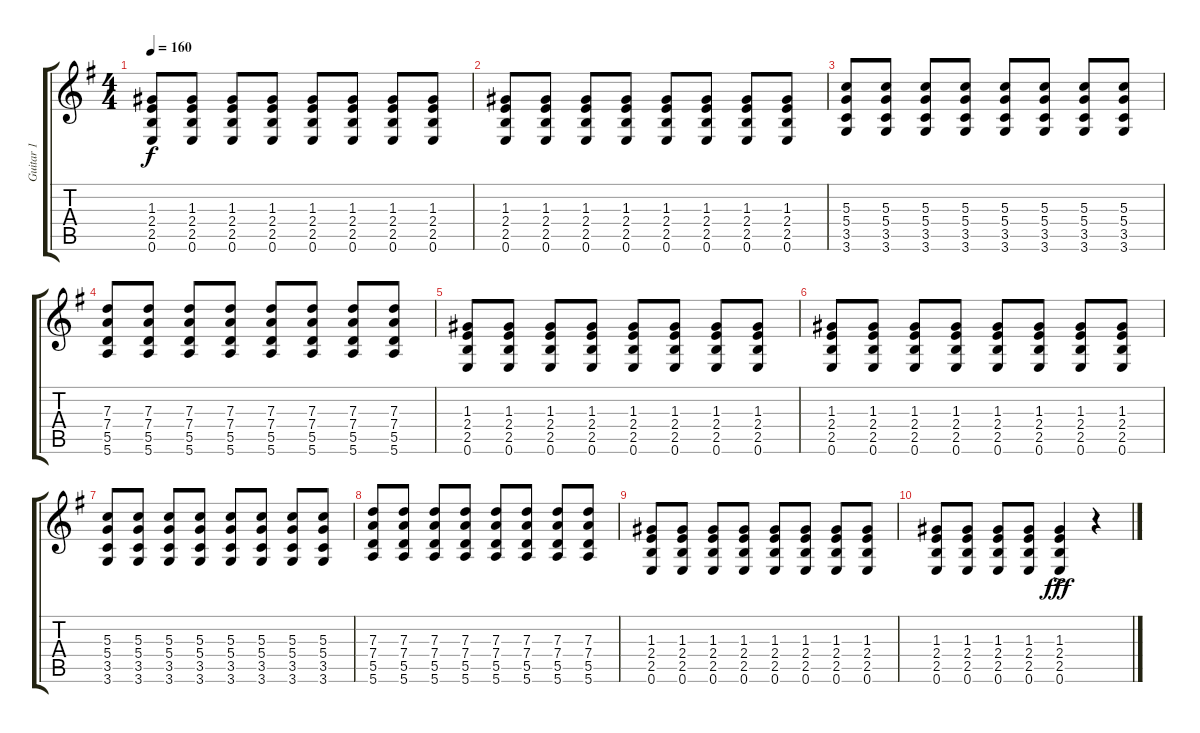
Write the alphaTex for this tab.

\track ("Guitar 1" "Guitar 1") {instrument overdrivenguitar}
\staff {score tabs}
\tuning (E4 B3 G3 D3 A2 E2) {hide}
\ts (4 4)
\tempo 160
\clef g2
\ks g
(1.3 2.4 2.5 0.6).8{dy f} (1.3 2.4 2.5 0.6).8 (1.3 2.4 2.5 0.6).8 (1.3 2.4 2.5 0.6).8 (1.3 2.4 2.5 0.6).8 (1.3 2.4 2.5 0.6).8 (1.3 2.4 2.5 0.6).8 (1.3 2.4 2.5 0.6).8 |
(1.3 2.4 2.5 0.6).8 (1.3 2.4 2.5 0.6).8 (1.3 2.4 2.5 0.6).8 (1.3 2.4 2.5 0.6).8 (1.3 2.4 2.5 0.6).8 (1.3 2.4 2.5 0.6).8 (1.3 2.4 2.5 0.6).8 (1.3 2.4 2.5 0.6).8 |
(5.3 5.4 3.5 3.6).8 (5.3 5.4 3.5 3.6).8 (5.3 5.4 3.5 3.6).8 (5.3 5.4 3.5 3.6).8 (5.3 5.4 3.5 3.6).8 (5.3 5.4 3.5 3.6).8 (5.3 5.4 3.5 3.6).8 (5.3 5.4 3.5 3.6).8 |
(7.3 7.4 5.5 5.6).8 (7.3 7.4 5.5 5.6).8 (7.3 7.4 5.5 5.6).8 (7.3 7.4 5.5 5.6).8 (7.3 7.4 5.5 5.6).8 (7.3 7.4 5.5 5.6).8 (7.3 7.4 5.5 5.6).8 (7.3 7.4 5.5 5.6).8 |
(1.3 2.4 2.5 0.6).8 (1.3 2.4 2.5 0.6).8 (1.3 2.4 2.5 0.6).8 (1.3 2.4 2.5 0.6).8 (1.3 2.4 2.5 0.6).8 (1.3 2.4 2.5 0.6).8 (1.3 2.4 2.5 0.6).8 (1.3 2.4 2.5 0.6).8 |
(1.3 2.4 2.5 0.6).8 (1.3 2.4 2.5 0.6).8 (1.3 2.4 2.5 0.6).8 (1.3 2.4 2.5 0.6).8 (1.3 2.4 2.5 0.6).8 (1.3 2.4 2.5 0.6).8 (1.3 2.4 2.5 0.6).8 (1.3 2.4 2.5 0.6).8 |
(5.3 5.4 3.5 3.6).8 (5.3 5.4 3.5 3.6).8 (5.3 5.4 3.5 3.6).8 (5.3 5.4 3.5 3.6).8 (5.3 5.4 3.5 3.6).8 (5.3 5.4 3.5 3.6).8 (5.3 5.4 3.5 3.6).8 (5.3 5.4 3.5 3.6).8 |
(7.3 7.4 5.5 5.6).8 (7.3 7.4 5.5 5.6).8 (7.3 7.4 5.5 5.6).8 (7.3 7.4 5.5 5.6).8 (7.3 7.4 5.5 5.6).8 (7.3 7.4 5.5 5.6).8 (7.3 7.4 5.5 5.6).8 (7.3 7.4 5.5 5.6).8 |
(1.3 2.4 2.5 0.6).8 (1.3 2.4 2.5 0.6).8 (1.3 2.4 2.5 0.6).8 (1.3 2.4 2.5 0.6).8 (1.3 2.4 2.5 0.6).8 (1.3 2.4 2.5 0.6).8 (1.3 2.4 2.5 0.6).8 (1.3 2.4 2.5 0.6).8 |
(1.3 2.4 2.5 0.6).8 (1.3 2.4 2.5 0.6).8 (1.3 2.4 2.5 0.6).8 (1.3 2.4 2.5 0.6).8 (1.3 2.4 2.5 0.6{ac}).4{dy fff} r.4
